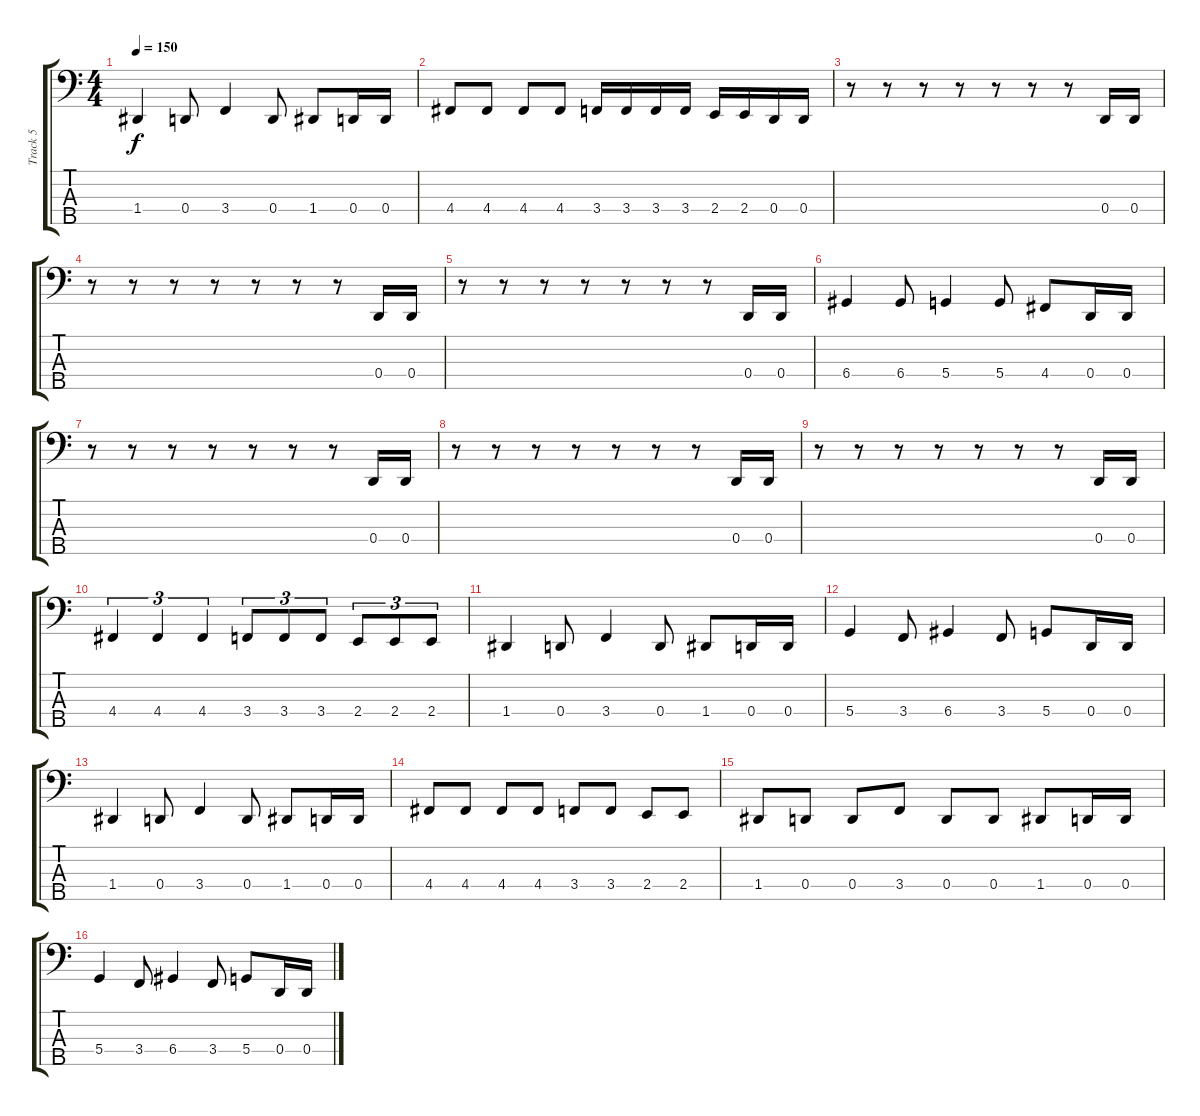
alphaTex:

\track ("Track 5" "Track 5") {instrument electricbassfinger}
\staff {score tabs}
\tuning (F2 C2 G1 D1 A0) {hide}
\ts (4 4)
\tempo 150
\clef f4
\ks c
1.4.4{dy f} 0.4.8 3.4.4 0.4.8 1.4.8 0.4.16 0.4.16 |
4.4.8 4.4.8 4.4.8 4.4.8 3.4.16 3.4.16 3.4.16 3.4.16 2.4.16 2.4.16 0.4.16 0.4.16 |
r.8 r.8 r.8 r.8 r.8 r.8 r.8 0.4.16 0.4.16 |
r.8 r.8 r.8 r.8 r.8 r.8 r.8 0.4.16 0.4.16 |
r.8 r.8 r.8 r.8 r.8 r.8 r.8 0.4.16 0.4.16 |
6.4.4 6.4.8 5.4.4 5.4.8 4.4.8 0.4.16 0.4.16 |
r.8 r.8 r.8 r.8 r.8 r.8 r.8 0.4.16 0.4.16 |
r.8 r.8 r.8 r.8 r.8 r.8 r.8 0.4.16 0.4.16 |
r.8 r.8 r.8 r.8 r.8 r.8 r.8 0.4.16 0.4.16 |
4.4.4{tu (3 2)} 4.4.4{tu (3 2)} 4.4.4{tu (3 2)} 3.4.8{tu (3 2)} 3.4.8{tu (3 2)} 3.4.8{tu (3 2)} 2.4.8{tu (3 2)} 2.4.8{tu (3 2)} 2.4.8{tu (3 2)} |
1.4.4 0.4.8 3.4.4 0.4.8 1.4.8 0.4.16 0.4.16 |
5.4.4 3.4.8 6.4.4 3.4.8 5.4.8 0.4.16 0.4.16 |
1.4.4 0.4.8 3.4.4 0.4.8 1.4.8 0.4.16 0.4.16 |
4.4.8 4.4.8 4.4.8 4.4.8 3.4.8 3.4.8 2.4.8 2.4.8 |
1.4.8 0.4.8 0.4.8 3.4.8 0.4.8 0.4.8 1.4.8 0.4.16 0.4.16 |
5.4.4 3.4.8 6.4.4 3.4.8 5.4.8 0.4.16 0.4.16
